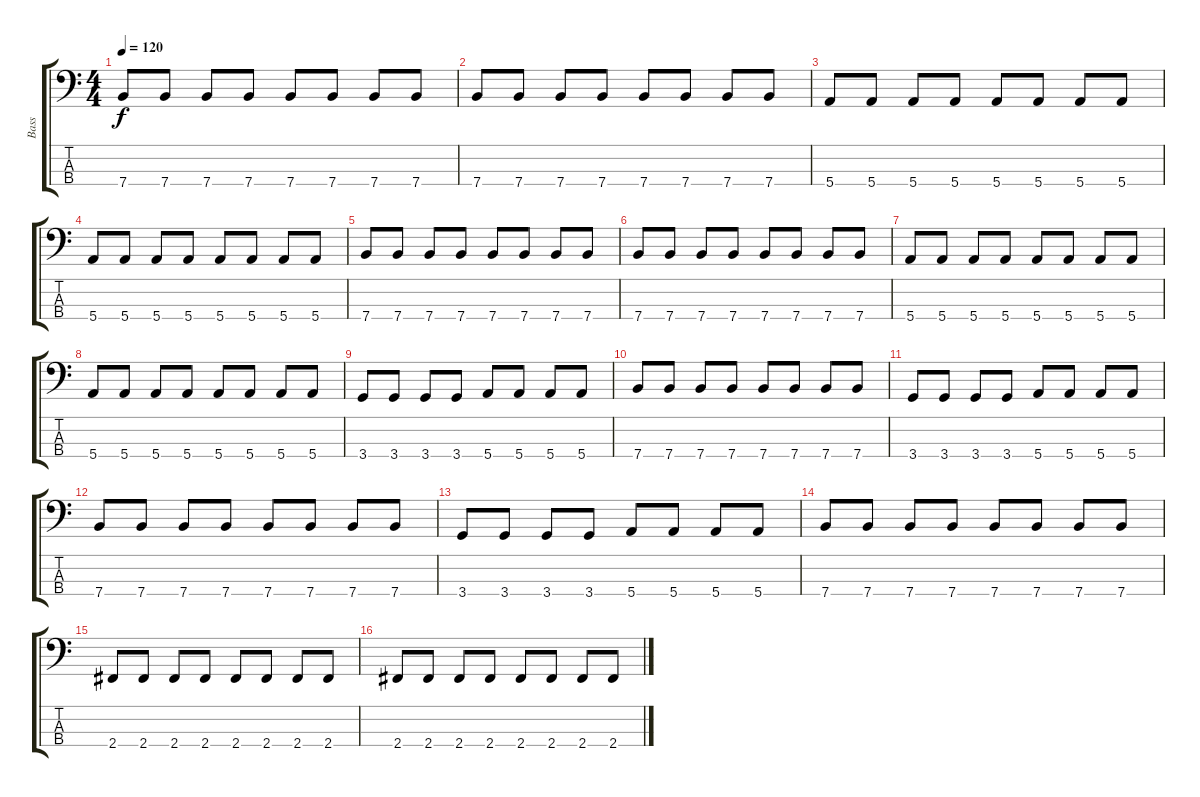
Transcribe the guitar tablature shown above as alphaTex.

\track ("Bass" "Bass") {instrument fretlessbass}
\staff {score tabs}
\tuning (G2 D2 A1 E1) {hide}
\ts (4 4)
\tempo 120
\clef f4
\ks c
7.4.8{dy f} 7.4.8 7.4.8 7.4.8 7.4.8 7.4.8 7.4.8 7.4.8 |
7.4.8 7.4.8 7.4.8 7.4.8 7.4.8 7.4.8 7.4.8 7.4.8 |
5.4.8 5.4.8 5.4.8 5.4.8 5.4.8 5.4.8 5.4.8 5.4.8 |
5.4.8 5.4.8 5.4.8 5.4.8 5.4.8 5.4.8 5.4.8 5.4.8 |
7.4.8 7.4.8 7.4.8 7.4.8 7.4.8 7.4.8 7.4.8 7.4.8 |
7.4.8 7.4.8 7.4.8 7.4.8 7.4.8 7.4.8 7.4.8 7.4.8 |
5.4.8 5.4.8 5.4.8 5.4.8 5.4.8 5.4.8 5.4.8 5.4.8 |
5.4.8 5.4.8 5.4.8 5.4.8 5.4.8 5.4.8 5.4.8 5.4.8 |
3.4.8 3.4.8 3.4.8 3.4.8 5.4.8 5.4.8 5.4.8 5.4.8 |
7.4.8 7.4.8 7.4.8 7.4.8 7.4.8 7.4.8 7.4.8 7.4.8 |
3.4.8 3.4.8 3.4.8 3.4.8 5.4.8 5.4.8 5.4.8 5.4.8 |
7.4.8 7.4.8 7.4.8 7.4.8 7.4.8 7.4.8 7.4.8 7.4.8 |
3.4.8 3.4.8 3.4.8 3.4.8 5.4.8 5.4.8 5.4.8 5.4.8 |
7.4.8 7.4.8 7.4.8 7.4.8 7.4.8 7.4.8 7.4.8 7.4.8 |
2.4.8 2.4.8 2.4.8 2.4.8 2.4.8 2.4.8 2.4.8 2.4.8 |
2.4.8 2.4.8 2.4.8 2.4.8 2.4.8 2.4.8 2.4.8 2.4.8
